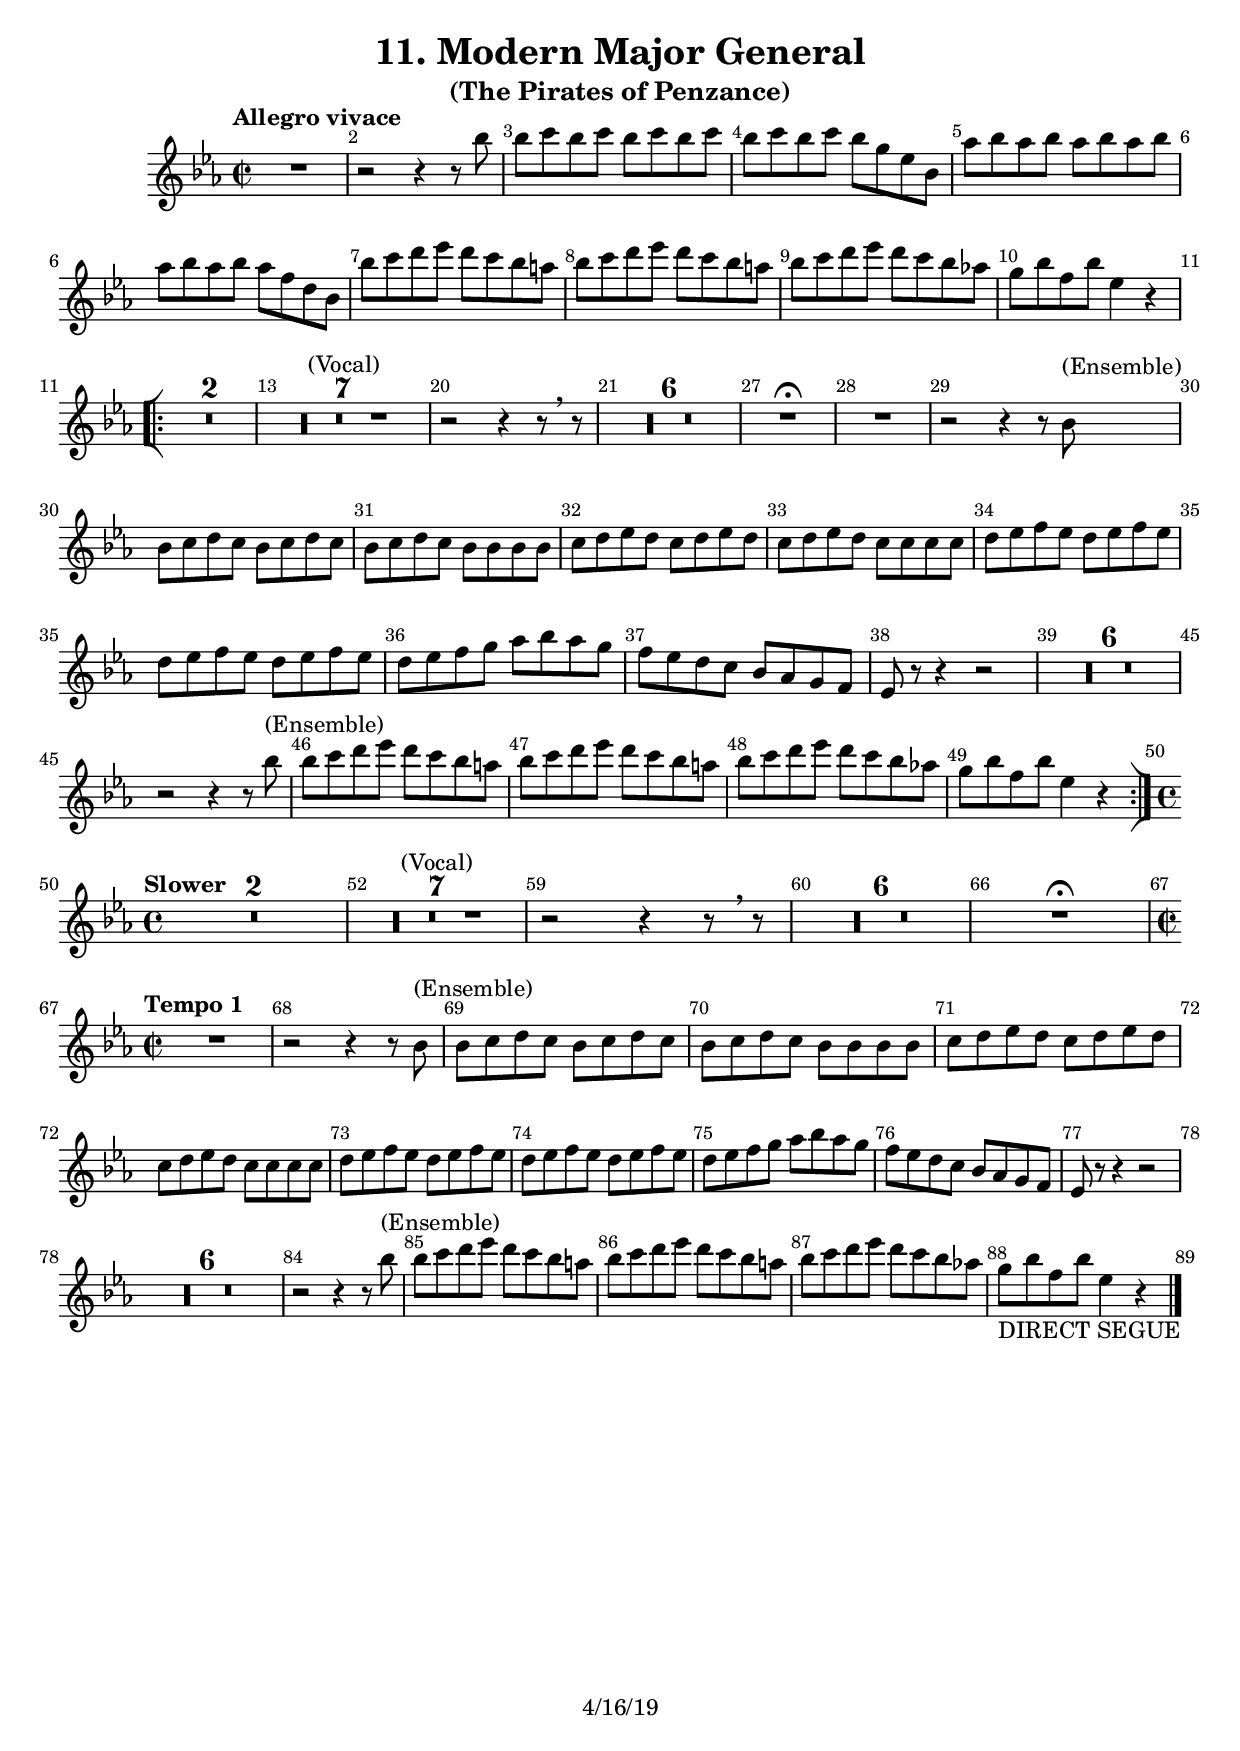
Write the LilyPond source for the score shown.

\header {
  title = "11. Modern Major General"
  subtitle = "(The Pirates of Penzance)"
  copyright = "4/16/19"
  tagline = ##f
}

global = {
  \key ees \major
  \time 2/2
  \tempo "Allegro vivace"
  \compressFullBarRests
  \override Score.BarNumber.break-visibility = ##(#t #t #t)
}

\relative c''' {
  \global
  R1 r2 r4 r8 bes \repeat unfold 6 { bes c } bes g es bes \repeat unfold 6 {as' bes} as f d bes \repeat unfold 2 { bes' c d es d c bes a } bes c d es d c bes as! g bes f bes es,4 r \break \bar "[|:" %1-10
  R1*2 R1*7^"(Vocal)" r2 r4 r8 \breathe r R1*6 R1\fermataMarkup R1 %11-28
  r2 r4 r8 bes^"(Ensemble)" \repeat unfold 3 {bes c d c} bes bes bes bes \repeat unfold 3 { c d es d } c c c c \repeat unfold 4 {d es f es} d es f g as bes as g f es d c bes as g f es r r4 r2 %29-38
  R1*6 r2 r4 r8 bes''^"(Ensemble)" \repeat unfold 2 {bes c d es d c bes a} bes c d es d c bes as! g bes f bes es,4 r \bar ":|]" \break %39-49
  \time 4/4 \tempo "Slower" R1*2 R1*7^"(Vocal)" r2 r4 r8 \breathe r R1*6 R1\fermataMarkup \break %50-66
  \time 2/2 \tempo "Tempo 1" R1 r2 r4 r8 bes^"(Ensemble)" \repeat unfold 3 { bes c d c } bes bes bes bes \repeat unfold 3 { c d es d } c c c c \repeat unfold 4 {d es f es} d es f g as bes as g f es d c bes as g f es r r4 r2 %67-77
  R1*6 r2 r4 r8 bes''^"(Ensemble)" \repeat unfold 2 {bes c d es d c bes a} bes c d es d c bes as! g_"DIRECT SEGUE" bes f bes es,4 r \bar "|."
}